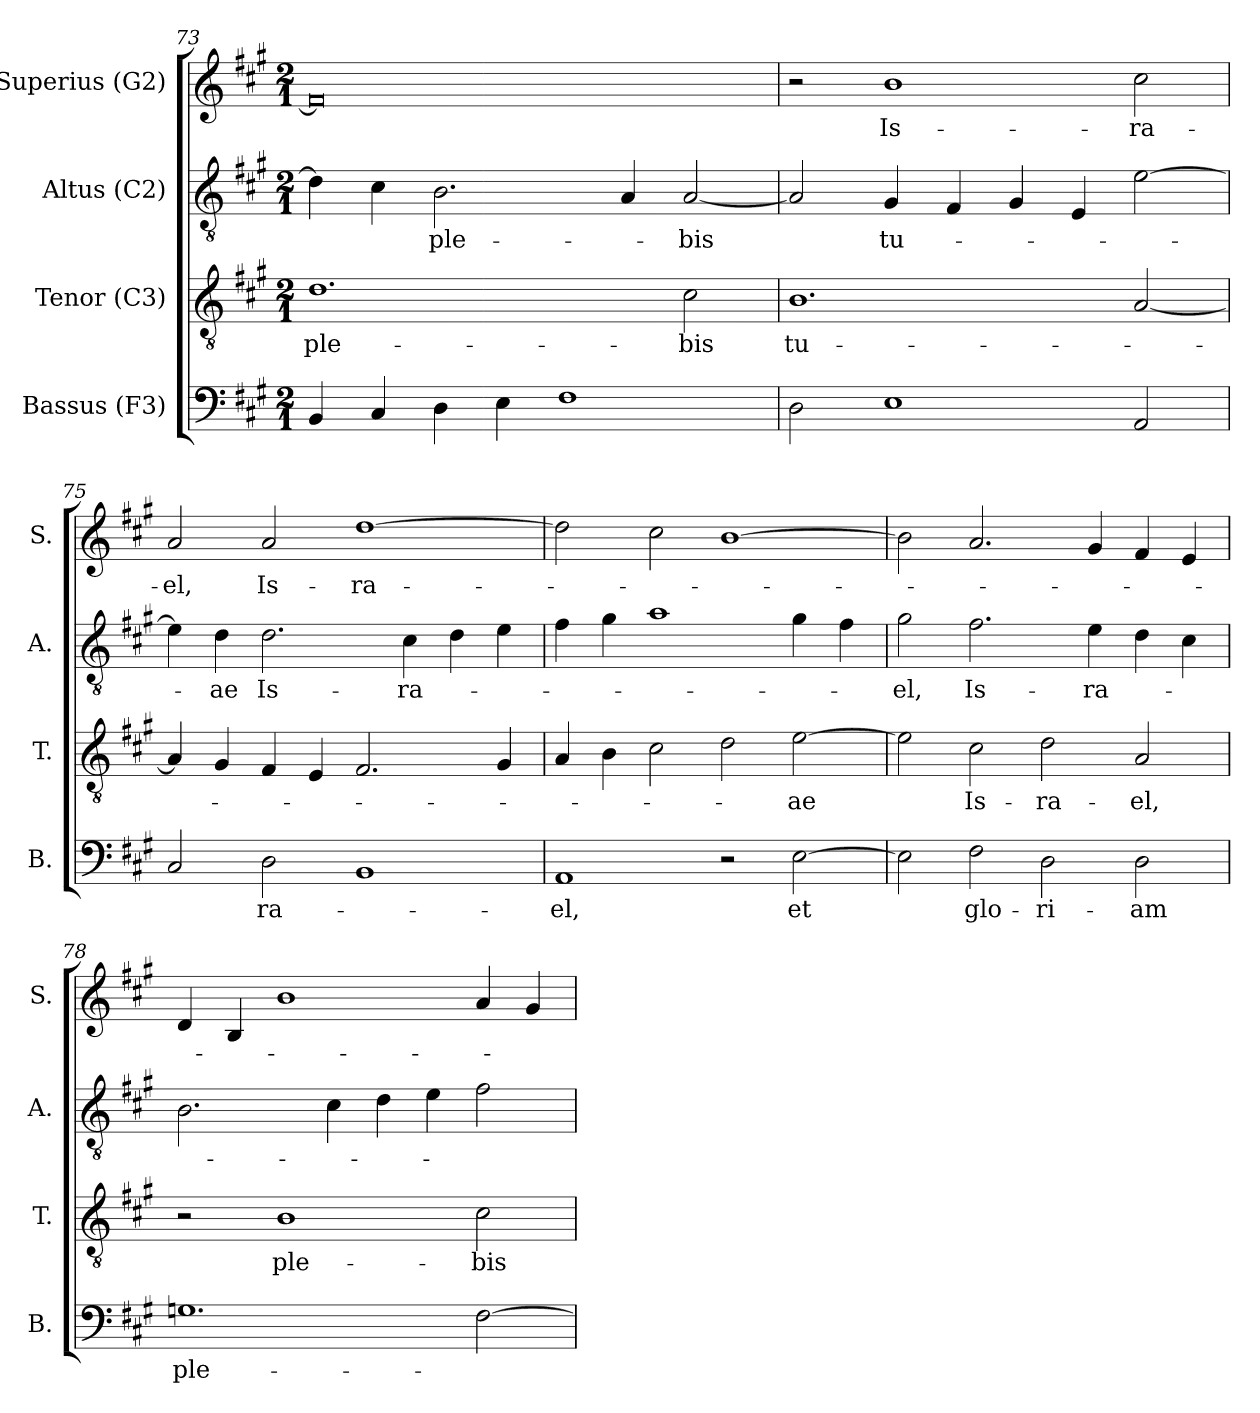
**kern	**text	**kern	**text	**kern	**text	**kern	**text
*part4	*part4	*part3	*part3	*part2	*part2	*part1	*part1
*staff4	*staff4	*staff3	*staff3	*staff2	*staff2	*staff1	*staff1
*I"Bassus (F3)	*	*I"Tenor (C3)	*	*I"Altus (C2)	*	*I"Superius (G2)	*
*I'B.	*	*I'T.	*	*I'A.	*	*I'S.	*
!!LO:LB:g=z
*clefF4	*	*clefGv2	*	*clefGv2	*	*clefG2	*
*	*	*ITrd7c12	*	*ITrd7c12	*	*	*
*k[f#c#g#]	*	*k[f#c#g#]	*	*k[f#c#g#]	*	*k[f#c#g#]	*
*A:	*	*A:	*	*A:	*	*A:	*
*M2/1	*	*M2/1	*	*M2/1	*	*M2/1	*
=73	=73	=73	=73	=73	=73	=73	=73
!	!	!	!LO:LY:b:color=#000000	!	!	!	!
4BBi/	.	1.Di	ple-	4Di\]	.	0f#i]	.
4C#i/	.	.	.	4C#i\	.	.	.
!	!	!	!	!	!LO:LY:b:color=#000000	!	!
4Di\	.	.	.	2.BBi\	ple-	.	.
4Ei\	.	.	.	.	.	.	.
1F#i	.	.	.	.	.	.	.
.	.	.	.	4AAi/	.	.	.
!	!	!	!LO:LY:b:color=#000000	!	!	!	!
!	!	!	!	!	!LO:LY:b:color=#000000	!	!
.	.	2C#i\	-bis	[2AAi/	-bis	.	.
=74	=74	=74	=74	=74	=74	=74	=74
!	!	!	!LO:LY:b:color=#000000	!	!	!	!
2Di\	.	1.BBi	tu-	2AAi/]	.	2r	.
!	!	!	!	!	!LO:LY:b:color=#000000	!	!
!	!	!	!	!	!	!	!LO:LY:b:color=#000000
1Ei	.	.	.	4GG#i/	tu-	1bi	Is-
.	.	.	.	4FF#i/	.	.	.
.	.	.	.	4GG#i/	.	.	.
.	.	.	.	4EEi/	.	.	.
!	!	!	!	!	!	!	!LO:LY:b:color=#000000
2AAi/	.	[2AAi/	.	[2Ei\	.	2cc#i\	-ra-
=75	=75	=75	=75	=75	=75	=75	=75
!	!	!	!	!	!	!	!LO:LY:b:color=#000000
2C#i/	.	4AAi/]	.	4Ei\]	.	2ai/	-el,
!	!	!	!	!	!LO:LY:b:color=#000000	!	!
.	.	4GG#i/	.	4Di\	-ae	.	.
!	!LO:LY:b:color=#000000	!	!	!	!	!	!
!	!	!	!	!	!LO:LY:b:color=#000000	!	!
!	!	!	!	!	!	!	!LO:LY:b:color=#000000
2Di\	-ra-	4FF#i/	.	2.Di\	Is-	2ai/	Is-
.	.	4EEi/	.	.	.	.	.
!	!	!	!	!	!	!	!LO:LY:b:color=#000000
1BBi	.	2.FF#i/	.	.	.	[1ddi	-ra-
!	!	!	!	!	!LO:LY:b:color=#000000	!	!
.	.	.	.	4C#i\	-ra-	.	.
.	.	.	.	4Di\	.	.	.
.	.	4GG#i/	.	4Ei\	.	.	.
=76	=76	=76	=76	=76	=76	=76	=76
!	!LO:LY:b:color=#000000	!	!	!	!	!	!
1AAi	-el,	4AAi/	.	4F#i\	.	2ddi\]	.
.	.	4BBi\	.	4G#i\	.	.	.
.	.	2C#i\	.	1Ai	.	2cc#i\	.
2r	.	2Di\	.	.	.	[1bi	.
!	!LO:LY:b:color=#000000	!	!	!	!	!	!
!	!	!	!LO:LY:b:color=#000000	!	!	!	!
[2Ei\	et	[2Ei\	-ae	4G#i\	.	.	.
.	.	.	.	4F#i\	.	.	.
!!LO:PB:g=z
=77	=77	=77	=77	=77	=77	=77	=77
!	!	!	!	!	!LO:LY:b:color=#000000	!	!
2Ei\]	.	2Ei\]	.	2G#i\	-el,	2bi\]	.
!	!LO:LY:b:color=#000000	!	!	!	!	!	!
!	!	!	!LO:LY:b:color=#000000	!	!	!	!
!	!	!	!	!	!LO:LY:b:color=#000000	!	!
2F#i\	glo-	2C#i\	Is-	2.F#i\	Is-	2.ai/	.
!	!LO:LY:b:color=#000000	!	!	!	!	!	!
!	!	!	!LO:LY:b:color=#000000	!	!	!	!
2Di\	-ri-	2Di\	-ra-	.	.	.	.
!	!	!	!	!	!LO:LY:b:color=#000000	!	!
.	.	.	.	4Ei\	-ra-	4g#i/	.
!	!LO:LY:b:color=#000000	!	!	!	!	!	!
!	!	!	!LO:LY:b:color=#000000	!	!	!	!
2Di\	-am	2AAi/	-el,	4Di\	.	4f#i/	.
.	.	.	.	4C#i\	.	4ei/	.
=78	=78	=78	=78	=78	=78	=78	=78
!	!LO:LY:b:color=#000000	!	!	!	!	!	!
1.Gni	ple-	2r	.	2.BBi\	.	4di/	.
.	.	.	.	.	.	4Bi/	.
!	!	!	!LO:LY:b:color=#000000	!	!	!	!
.	.	1BBi	ple-	.	.	1bi	.
.	.	.	.	4C#i\	.	.	.
.	.	.	.	4Di\	.	.	.
.	.	.	.	4Ei\	.	.	.
!	!	!	!LO:LY:b:color=#000000	!	!	!	!
[2F#i\	.	2C#i\	-bis	2F#i\	.	4ai/	.
.	.	.	.	.	.	4g#i/	.
=	=	=	=	=	=	=	=
*-	*-	*-	*-	*-	*-	*-	*-
